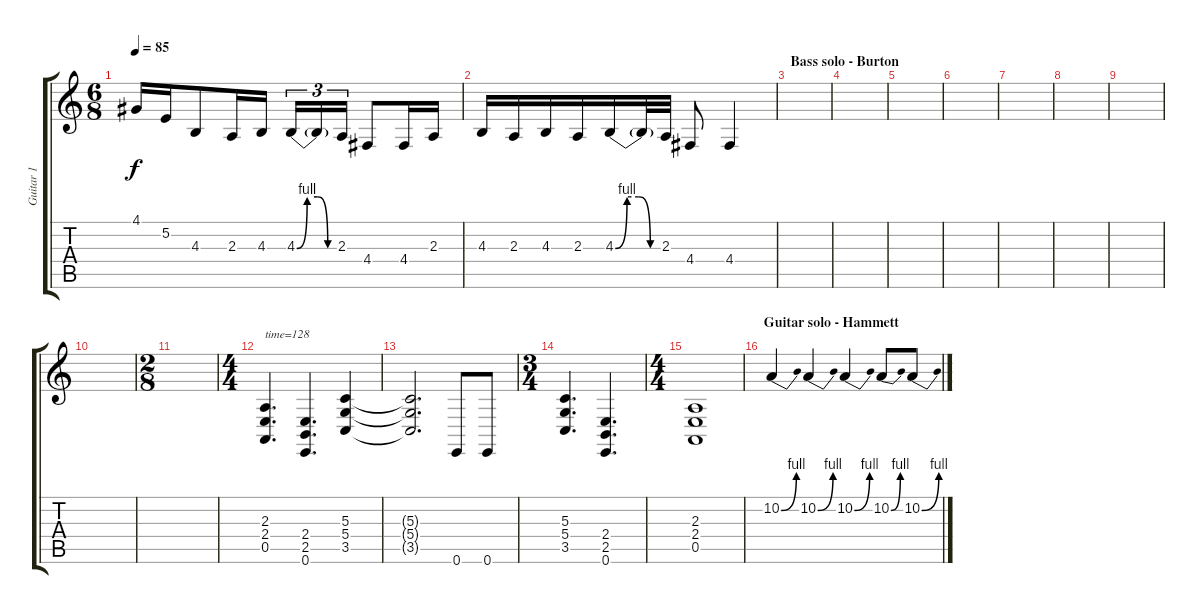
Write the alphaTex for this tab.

\track ("Guitar 1" "Guitar 1") {instrument pad3polysynth}
\staff {score tabs}
\tuning (E4 B3 G3 D3 A2 E2) {hide}
\ts (6 8)
\tempo 85
\clef g2
\ks c
4.1.16{dy f} 5.2.16 4.3.8 2.3.16 4.3.16 4.3{be (custom 0 0 15 4 30 4 45 0 60 0)}.16{tu (3 2)} 4.3{t}.16{tu (3 2)} 2.3.16{tu (3 2)} 4.4.8 4.4.16 2.3.16 |
4.3.16 2.3.16 4.3.16 2.3.16 4.3{be (custom 0 0 15 4 30 4 45 0 60 0)}.16 4.3{t}.32 2.3.32 4.4.8 4.4.4 |
\section ("" "Bass solo - Burton")
|
|
|
|
|
|
|
|
\ts (2 8)
|
\ts (4 4)
(2.3 2.4 0.5).4{d txt "time=128"} (2.4 2.5 0.6).4{d} (5.3 5.4 3.5).4 |
(5.3{t} 5.4{t} 3.5{t}).2{d} 0.6.8 0.6.8 |
\ts (3 4)
(5.3 5.4 3.5).4{d} (2.4 2.5 0.6).4{d} |
\ts (4 4)
(2.3 2.4 0.5).1 |
\section ("" "Guitar solo - Hammett")
10.2{be (bend 0 0 60 4)}.4 10.2{be (bend 0 0 60 4)}.4 10.2{be (bend 0 0 60 4)}.4 10.2{be (bend 0 0 60 4)}.8 10.2{be (bend 0 0 60 4)}.8
